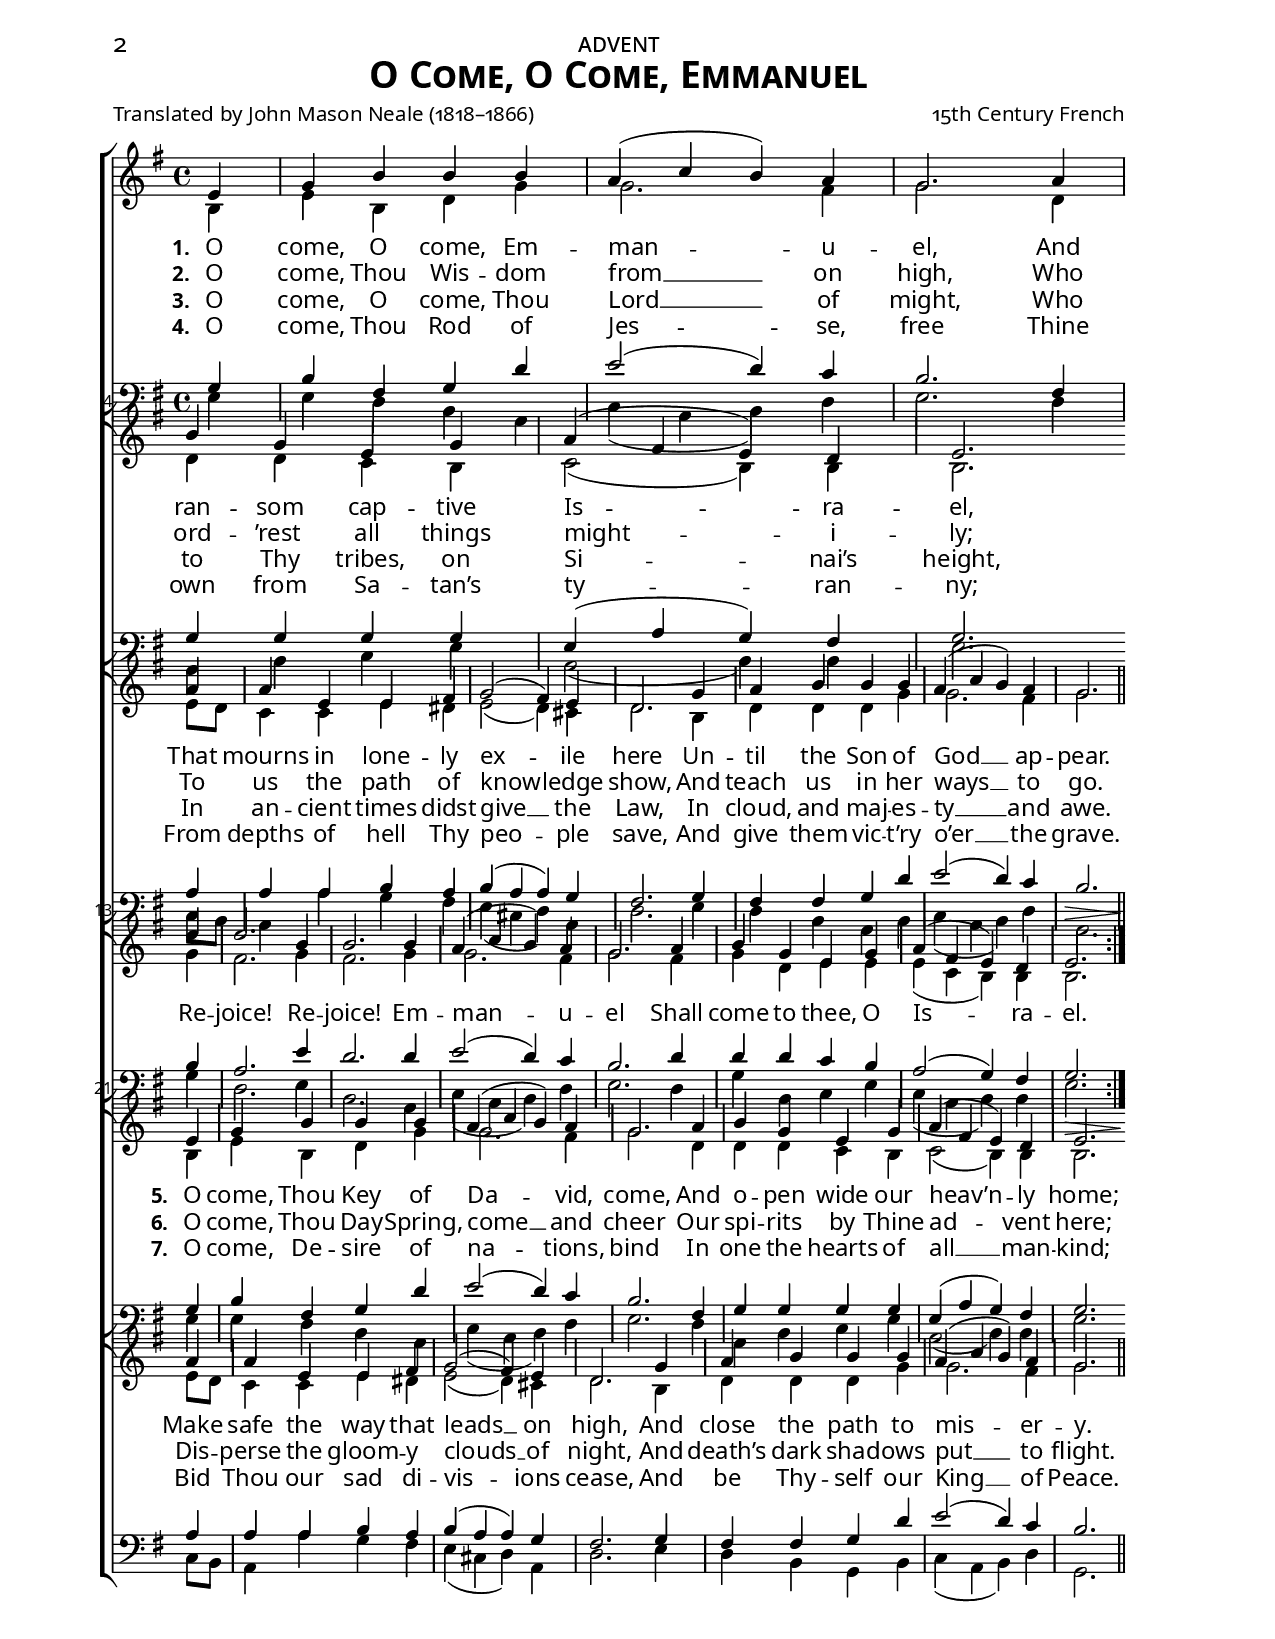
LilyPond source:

\version "2.14.2"
\include "util.ly"
\header {
  title = \markup{\override #'(font-name . "Garamond Premier Pro Semibold"){ \abs-fontsize #18 \smallCapsOldStyle"O Come, O Come, Emmanuel"}}
  poet = \markup\oldStyleNum"Translated by John Mason Neale (1818–1866)"
  composer = \markup\oldStyleNum"15th Century French"
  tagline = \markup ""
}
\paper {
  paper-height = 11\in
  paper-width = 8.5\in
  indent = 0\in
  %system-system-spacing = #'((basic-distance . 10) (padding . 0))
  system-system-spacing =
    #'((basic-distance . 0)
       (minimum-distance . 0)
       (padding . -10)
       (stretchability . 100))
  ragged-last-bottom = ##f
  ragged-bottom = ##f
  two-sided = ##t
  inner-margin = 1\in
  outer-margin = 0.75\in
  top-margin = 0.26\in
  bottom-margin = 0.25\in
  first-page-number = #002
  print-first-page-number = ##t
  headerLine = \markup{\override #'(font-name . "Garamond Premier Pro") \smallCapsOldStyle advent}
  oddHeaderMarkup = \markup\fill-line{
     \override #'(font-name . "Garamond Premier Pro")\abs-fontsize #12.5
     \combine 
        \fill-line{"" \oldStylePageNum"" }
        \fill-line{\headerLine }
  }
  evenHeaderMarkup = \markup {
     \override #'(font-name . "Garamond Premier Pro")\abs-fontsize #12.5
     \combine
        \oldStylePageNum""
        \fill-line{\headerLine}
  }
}
#(set-global-staff-size 18) \paper{ #(define fonts (make-pango-font-tree "Garamond Premier Pro" "Garamond Premier Pro" "Garamond Premier Pro" (/ 18 20))) }
global = {
  \key g \major
  \time 4/4
  \autoBeamOff
  \override DynamicLineSpanner #'staff-padding = #0.0
  \override DynamicLineSpanner #'Y-extent = #'(-1 . 1)
}

sopMusic = \relative c' {
  \repeat volta 2{
    \partial 4 e4 |
    g b b b |
    a( c b) a |
    g2. a4 |
    b g e g |
    
    a( fis e) d |
    e2. \bar""\break a4 |
    a e e fis |
    g2( fis4) e |
    
    d2. g4 |
    a b b b |
    a( c b) a |
    \partial 2. g2. \bar "||" \break
    
    \partial 4 d'4 |
    d2. b4 |
    b2. b4 |
    a( c b) a |
    g2. a4 |
    b g e g |
    a( fis e) d |
    \partial 2. <<e2. {s2^\> s8. s16\!}>> \break
  }
  
  
  
  \partial 4 e4 |
  g b b b |
  a( c b) a |
  g2. a4 |
  b g e g |
  
  a( fis e) d |
  e2. \bar""\break a4 |
  a e e fis |
  g2( fis4) e |
  
  d2. g4 |
  a b b b |
  a( c b) a |
  \partial 2. g2. \bar "||" \break
}
sopWords = \lyricmode {
  
}

altoMusic = \relative c' {
  b4 |
  e b d g |
  g2. fis4 |
  g2. d4 |
  d d c b |
  
  c2(  b4) b |
  b2. e8[ d] |
  c4 c e dis |
  e2( d4) cis |
  
  d2. b4 |
  d d d g |
  g2. fis4 |
  g2. |
  
  g4 |
  fis2. g4 |
  fis2. g4 |
  g2. fis4 |
  g2. fis4 |
  g d e e |
  e( c b) b |
  b2.
  
  
  
  
  b4 |
  e b d g |
  g2. fis4 |
  g2. d4 |
  d d c b |
  
  c2(  b4) b |
  b2. e8[ d] |
  c4 c e dis |
  e2( d4) cis |
  
  d2. b4 |
  d d d g |
  g2. fis4 |
  g2. |
}
altoWords = \lyricmode {
  \dropLyricsVII
  \set stanza = #"1. "
  O come, O come, Em -- man -- u -- el,  And ran -- som cap -- tive Is -- ra -- el,
  That mourns in lone -- ly ex -- ile here  Un -- til the Son of God __ ap -- pear.
  Re -- joice! Re -- joice! Em -- man -- u -- el Shall come to thee, O Is -- ra -- el.
  
  
  \set stanza = #"5. "
  O come, Thou Key of Da -- vid, come, And o -- pen wide our heav’n -- ly home;
  Make safe the way that leads __ on high, And close the path to mis -- er -- y.
}
altoWordsII = \lyricmode {
  \dropLyricsVII
%\markup\italic
  \set stanza = #"2. "
  O come, Thou Wis -- dom from __ on high,
  Who ord -- ’rest all things might -- i -- ly;
  To us the path of know -- ledge show,
  And teach us in her ways __ to go.

  
  \repeat unfold 16 \skip1
  \set stanza = #"6. "
  O come, Thou Day -- Spring, come __ and cheer Our spi -- rits by Thine ad -- vent here;
  Dis -- perse the gloom -- y clouds __ of night, And death’s dark shad -- ows put __ to flight.
  
}
altoWordsIII = \lyricmode {
  \dropLyricsVII
  \set stanza = #"3. "
  O come, O come, Thou Lord __ of might, Who to Thy tribes, on Si -- nai’s height,
  In an -- cient times didst give __ the Law, In cloud, and maj -- es -- ty __ and awe.
  
  \repeat unfold 16 \skip1
  \set stanza = #"7. "
  O come, De -- sire of na -- tions, bind
  In one the hearts of all __ man -- kind;
  Bid Thou our sad di -- vis -- ions cease,
  And be Thy -- self our King __ of Peace.
}
altoWordsIV = \lyricmode {
  \dropLyricsVII
  \set stanza = #"4. "
  O come, Thou Rod of Jes -- se, free Thine own from Sa -- tan’s ty -- ran -- ny;
  From depths of hell Thy peo -- ple save, And give them vic -- t’ry o’er __ the grave.
}
altoWordsV = \lyricmode {
}
altoWordsVI = \lyricmode {
  %\set stanza = #"6. "
}
tenorMusic = \relative c' {
  g4 |
  b fis g d' |
  e2( d4) c |
  b2. fis4 |
  g g g g |
  
  e( a g) fis |
  g2. a4 |
  a a b a |
  b( a a) g |
  
  fis2. g4 |
  fis fis g d' |
  e2( d4) c |
  b2. |
  
  b4 |
  a2. e'4 |
  d2. d4 |
  e2( d4) c |
  b2. d4 |
  d d c b |
  a2( g4) fis |
  <<g2. {s2_\> s8. s16\!}>>
  
  
  
  
  g4 |
  b fis g d' |
  e2( d4) c |
  b2. fis4 |
  g g g g |
  
  e( a g) fis |
  g2. a4 |
  a a b a |
  b( a a) g |
  
  fis2. g4 |
  fis fis g d' |
  e2( d4) c |
  b2. |
}
tenorWords = \lyricmode {

}

bassMusic = \relative c {
  e4 |
  e d b g |
  c( a b) d |
  e2. d4 |
  g, b c e |
  
  a,2( b4) b |
  e2. c8[ b] |
  a4 a' g fis |
  e( cis d) a |
  
  d2. e4 |
  d b g b |
  c( a b) d |
  g,2. |
  
  g'4 |
  d2. e4 |
  b2. g4 |
  c( a b) d |
  e2. d4 |
  g b, c e |
  c( a b) b |
  e2.
  
  
  
  
  e4 |
  e d b g |
  c( a b) d |
  e2. d4 |
  g, b c e |
  
  a,2( b4) b |
  e2. c8[ b] |
  a4 a' g fis |
  e( cis d) a |
  
  d2. e4 |
  d b g b |
  c( a b) d |
  g,2. |
}
bassWords = \lyricmode {

}

\score {
  <<
   \new ChoirStaff <<
%    \new Lyrics = sopranos \with { \override VerticalAxisGroup #'nonstaff-relatedstaff-spacing = #'((basic-distance . 1)) }
    \new Staff = women <<
      \new Voice = "sopranos" { \voiceOne << \global \sopMusic >> }
      \new Voice = "altos" { \voiceTwo << \global \altoMusic >> }
    >>
    \new Lyrics \with { alignAboveContext = #"women" \override VerticalAxisGroup #'nonstaff-relatedstaff-spacing = #'((basic-distance . 1))} \lyricsto "sopranos" \sopWords
    \new Lyrics = "altosVI"  \with { alignBelowContext = #"women" \override VerticalAxisGroup #'nonstaff-relatedstaff-spacing = #'((basic-distance . 1)) } \lyricsto "sopranos" \altoWordsVI
    \new Lyrics = "altosV"  \with { alignBelowContext = #"women" \override VerticalAxisGroup #'nonstaff-relatedstaff-spacing = #'((basic-distance . 1)) } \lyricsto "sopranos" \altoWordsV
    \new Lyrics = "altosIV"  \with { alignBelowContext = #"women" \override VerticalAxisGroup #'nonstaff-relatedstaff-spacing = #'((basic-distance . 1)) } \lyricsto "sopranos" \altoWordsIV
    \new Lyrics = "altosIII"  \with { alignBelowContext = #"women" \override VerticalAxisGroup #'nonstaff-relatedstaff-spacing = #'((basic-distance . 1)) } \lyricsto "sopranos" \altoWordsIII
    \new Lyrics = "altosII"  \with { alignBelowContext = #"women" \override VerticalAxisGroup #'nonstaff-relatedstaff-spacing = #'((basic-distance . 1)) } \lyricsto "sopranos" \altoWordsII
    \new Lyrics = "altos"  \with { alignBelowContext = #"women" \override VerticalAxisGroup #'nonstaff-relatedstaff-spacing = #'((basic-distance . 1)) } \lyricsto "sopranos" \altoWords
   \new Staff = men <<
      \clef bass
      \new Voice = "tenors" { \voiceOne << \global \tenorMusic >> }
      \new Voice = "basses" { \voiceTwo << \global \bassMusic >> }
    >>
    \new Lyrics \with { alignAboveContext = #"men" \override VerticalAxisGroup #'nonstaff-relatedstaff-spacing = #'((basic-distance . 1)) } \lyricsto "tenors" \tenorWords
    \new Lyrics \with { alignBelowContext = #"men" \override VerticalAxisGroup #'nonstaff-relatedstaff-spacing = #'((basic-distance . 1)) } \lyricsto "basses" \bassWords
  >>
%    \new PianoStaff << \new Staff { \new Voice { \pianoRH } } \new Staff { \clef "bass" \pianoLH } >>
  >>
  \layout {
  \context {
    \Lyrics
    \override LyricText #'font-size = #1.3
  }
    \context {
      \Score
      %\override SpacingSpanner #'base-shortest-duration = #(ly:make-moment 1 8)
      %\override SpacingSpanner #'common-shortest-duration = #(ly:make-moment 1 4)
    }
    \context {
      % Remove all empty staves
      % \Staff \RemoveEmptyStaves \override VerticalAxisGroup #'remove-first = ##t
    }
    \context {
      \Lyrics
      \override LyricText #'X-offset = #center-on-word
    }
  }
}

